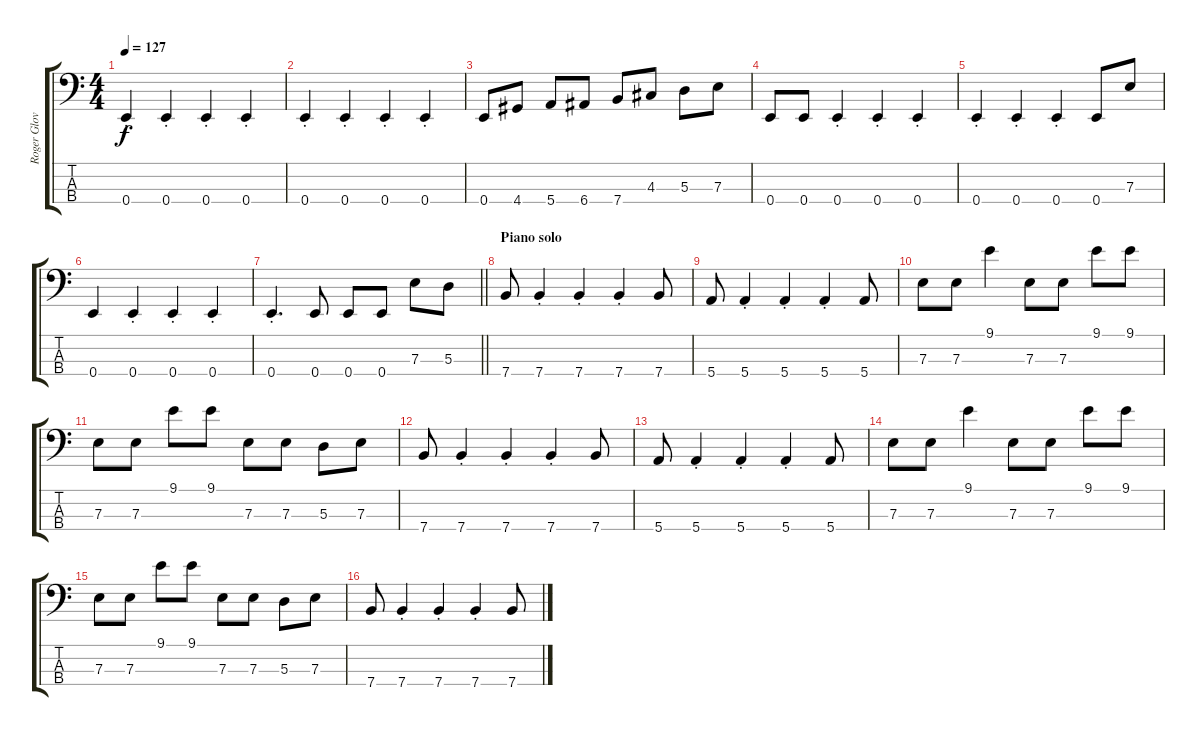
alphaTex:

\track ("Roger Glover" "Roger Glov") {instrument electricbasspick}
\staff {score tabs}
\tuning (G2 D2 A1 E1) {hide}
\ts (4 4)
\tempo 127
\clef f4
\ks c
0.4{st}.4{dy f} 0.4{st}.4 0.4{st}.4 0.4{st}.4 |
0.4{st}.4 0.4{st}.4 0.4{st}.4 0.4{st}.4 |
0.4.8 4.4.8 5.4.8 6.4.8 7.4.8 4.3.8 5.3.8 7.3.8 |
0.4.8 0.4.8 0.4{st}.4 0.4{st}.4 0.4{st}.4 |
0.4{st}.4 0.4{st}.4 0.4{st}.4 0.4.8 7.3.8 |
0.4.4 0.4{st}.4 0.4{st}.4 0.4{st}.4 |
\barLineRight lightlight
0.4{st}.4{d} 0.4.8 0.4.8 0.4.8 7.3.8 5.3.8 |
\section ("" "Piano solo")
7.4.8 7.4{st}.4 7.4{st}.4 7.4{st}.4 7.4.8 |
5.4.8 5.4{st}.4 5.4{st}.4 5.4{st}.4 5.4.8 |
7.3.8 7.3.8 9.1.4 7.3.8 7.3.8 9.1.8 9.1.8 |
7.3.8 7.3.8 9.1.8 9.1.8 7.3.8 7.3.8 5.3.8 7.3.8 |
7.4.8 7.4{st}.4 7.4{st}.4 7.4{st}.4 7.4.8 |
5.4.8 5.4{st}.4 5.4{st}.4 5.4{st}.4 5.4.8 |
7.3.8 7.3.8 9.1.4 7.3.8 7.3.8 9.1.8 9.1.8 |
7.3.8 7.3.8 9.1.8 9.1.8 7.3.8 7.3.8 5.3.8 7.3.8 |
7.4.8 7.4{st}.4 7.4{st}.4 7.4{st}.4 7.4.8
